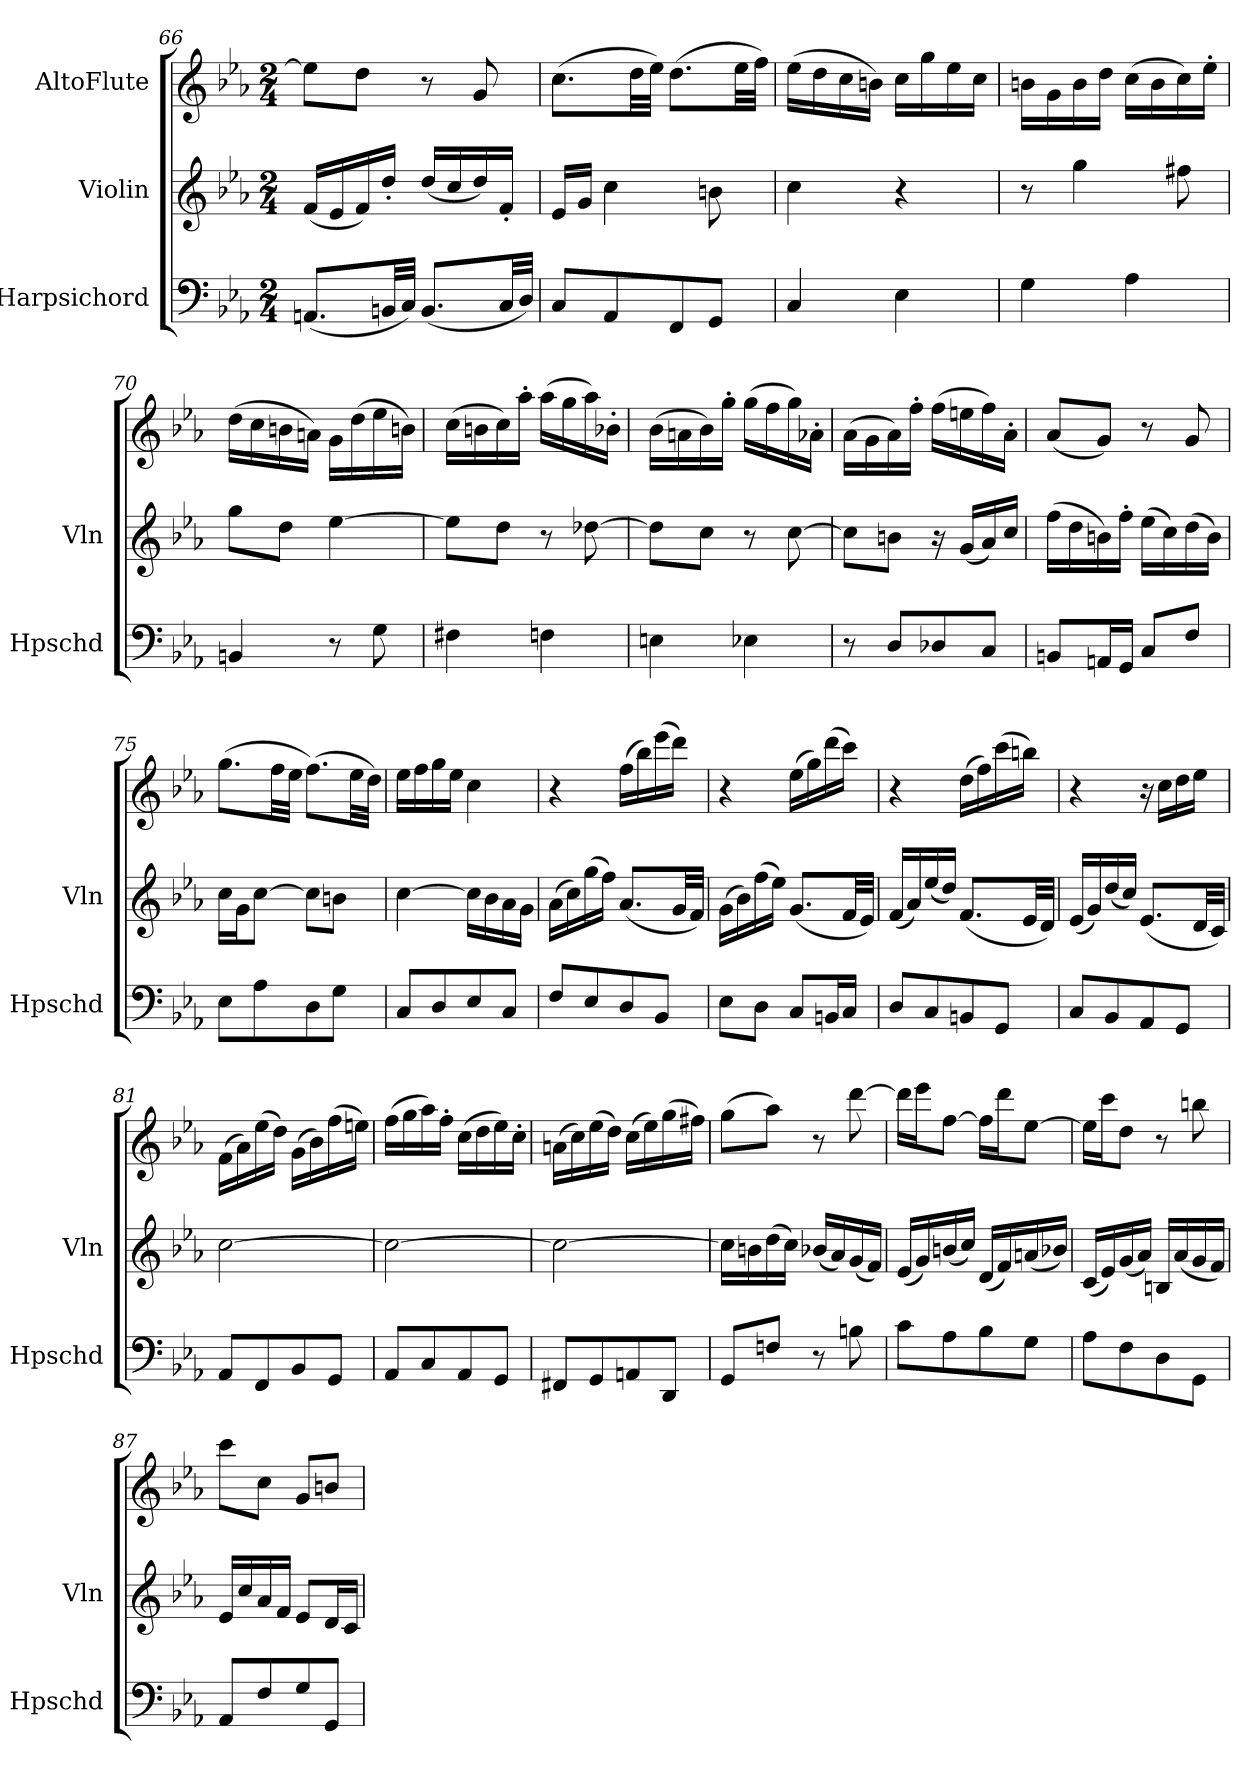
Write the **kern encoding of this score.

**kern	**kern	**kern
*part3	*part2	*part1
*staff3	*staff2	*staff1
*I"Harpsichord	*I"Violin	*I"AltoFlute
*I'Hpschd	*I'Vln	*
*clefF4	*clefG2	*clefG2
*k[b-e-a-]	*k[b-e-a-]	*k[b-e-a-]
*M2/4	*M2/4	*M2/4
=66	=66	=66
(8.AAn/L	(16f/LL	8ee-\L]
.	16e-/	.
.	16f/)	8dd\J
32BBn/LL	16dd'/JJ	.
32C/JJJ)	.	.
(8.BB/L	(16dd/LL	8r
.	16cc/	.
.	16dd/)	8g/
32C/LL	16f'/JJ	.
32D/JJJ)	.	.
=67	=67	=67
8C/L	16e-/LL	(8.cc\L
.	16g/JJ	.
8AA-/	4cc\	.
.	.	32dd\LL
.	.	32ee-\JJJ)
8FF/	.	(8.dd\L
8GG/J	8bn\	.
.	.	32ee-\LL
.	.	32ff\JJJ)
=68	=68	=68
4C/	4cc\	(16ee-\LL
.	.	16dd\
.	.	16cc\
.	.	16bn\JJ)
4E-\	4r	16cc\LL
.	.	16gg\
.	.	16ee-\
.	.	16cc\JJ
=69	=69	=69
4G\	8r	16bn\LL
.	.	16g\
.	4gg\	16b\
.	.	16dd\JJ
4A-\	.	(16cc\LL
.	.	16b\
.	8ff#X\	16cc\)
.	.	16ee-'\JJ
=70	=70	=70
4BBn/	8gg\L	(16dd\LL
.	.	16cc\
.	8dd\J	16bn\
.	.	16an\JJ)
8r	[4ee-\	16g\LL
.	.	(16dd\
8G\	.	16ee-\
.	.	16bn\JJ)
=71	=71	=71
4F#X\	8ee-\L]	(16cc\LL
.	.	16bn\
.	8dd\J	16cc\)
.	.	16aa-'\JJ
4Fn\	8r	(16aa-\LL
.	.	16gg\
.	[8dd-X\	16aa-\)
.	.	16b-X'\JJ
=72	=72	=72
4En\	8dd-\L]	(16b-\LL
.	.	16an\
.	8cc\J	16b-\)
.	.	16gg'\JJ
4E-X\	8r	(16gg\LL
.	.	16ff\
.	[8cc\	16gg\)
.	.	16a-X'\JJ
=73	=73	=73
8r	8cc\L]	(16a-\LL
.	.	16g\
8D/L	8bn\J	16a-\)
.	.	16ff'\JJ
8D-X/	16r	(16ff\LL
.	(16g/LL	16een\
8C/J	16a-/)	16ff\)
.	16cc/JJ	16a-'\JJ
=74	=74	=74
8BBn/L	(16ff\LL	(8a-/L
.	16dd\	.
16AAn/L	16bn\)	8g/J)
16GG/JJ	16ff'\JJ	.
8C/L	(16ee-\LL	8r
.	16cc\)	.
8F/J	(16dd\	8g/
.	16b\JJ)	.
=75	=75	=75
8E-\L	16cc\LL	(8.gg\L
.	16g\J	.
8A-\	[8cc\J	.
.	.	32ff\LL
.	.	32ee-\JJJ
8D\	8cc\L]	(8.ff\L)
8G\J	8bn\J	.
.	.	32ee-\LL
.	.	32dd\JJJ)
=76	=76	=76
8C/L	[4cc\	16ee-\LL
.	.	16ff\
8D/	.	16gg\
.	.	16ee-\JJ
8E-/	16cc\LL]	4cc\
.	16b-\	.
8C/J	16a-\	.
.	16g\JJ	.
=77	=77	=77
8F/L	(16a-\LL	4r
.	16cc\)	.
8E-/	(16gg\	.
.	16ff\JJ)	.
8D/	(8.a-/L	(16ff\LL
.	.	16bb-\)
8BB-/J	.	(16eee-\
.	32g/LL	16ddd\JJ)
.	32f/JJJ)	.
=78	=78	=78
8E-\L	(16g\LL	4r
.	16b-\)	.
8D\J	(16ff\	.
.	16ee-\JJ)	.
8C/L	(8.g/L	(16ee-\LL
.	.	16gg\)
16BBn/L	.	(16ddd\
16C/JJ	32f/LL	16ccc\JJ)
.	32e-/JJJ)	.
=79	=79	=79
8D/L	(16f/LL	4r
.	16a-/)	.
8C/	(16ee-/	.
.	16dd/JJ)	.
8BBn/	(8.f/L	(16dd\LL
.	.	16ff\)
8GG/J	.	(16ccc\
.	32e-/LL	16bbn\JJ)
.	32d/JJJ)	.
=80	=80	=80
8C/L	(16e-/LL	4r
.	16g/)	.
8BB-/	(16dd/	.
.	16cc/JJ)	.
8AA-/	(8.e-/L	16r
.	.	16cc\LL
8GG/J	.	16dd\
.	32d/LL	16ee-\JJ
.	32c/JJJ)	.
=81	=81	=81
8AA-/L	[2cc\	(16f\LL
.	.	16a-\)
8FF/	.	(16ee-\
.	.	16dd\JJ)
8BB-/	.	(16g\LL
.	.	16b-\)
8GG/J	.	(16ff\
.	.	16een\JJ)
=82	=82	=82
8AA-/L	2cc\_	(16ff\LL
.	.	16gg\
8C/	.	16aa-\)
.	.	16ff'\JJ
8AA-/	.	(16cc\LL
.	.	16dd\
8GG/J	.	16ee-\)
.	.	16cc'\JJ
=83	=83	=83
8FF#X/L	2cc\_	(16an\LL
.	.	16cc\)
8GG/	.	(16ee-\
.	.	16dd\JJ)
8AAn/	.	(16cc\LL
.	.	16ee-\)
8DD/J	.	(16gg\
.	.	16ff#X\JJ)
=84	=84	=84
8GG/L	16cc\LL]	(8gg\L
.	16bn\	.
8Fn/J	(16dd\	8aa-\J)
.	16cc\JJ)	.
8r	(16b-X/LL	8r
.	16a-/)	.
8Bn\	(16g/	[8ddd\
.	16f/JJ)	.
=85	=85	=85
8c\L	(16e-/LL	16ddd\LL]
.	16g/)	16eee-\J
8A-\	(16bn/	[8ff\J
.	16cc/JJ)	.
8B-\	(16d/LL	16ff\LL]
.	16f/)	16ddd\J
8G\J	(16an/	[8ee-\J
.	16b-X/JJ)	.
=86	=86	=86
8A-\L	(16c/LL	16ee-\LL]
.	16e-/)	16ccc\J
8F\	(16g/	8dd\J
.	16a-/JJ)	.
8D\	16Bn/LL	8r
.	(16a-/	.
8GG\J	16g/	8bbn\
.	16f/JJ)	.
=87	=87	=87
8AA-/L	16e-/LL	8ccc\L
.	16cc/	.
8F/	16a-/	8cc\J
.	16f/JJ	.
8G/	8e-/L	8g/L
8GG/J	16d/L	8bn/J
.	16c/JJ	.
=	=	=
*-	*-	*-
